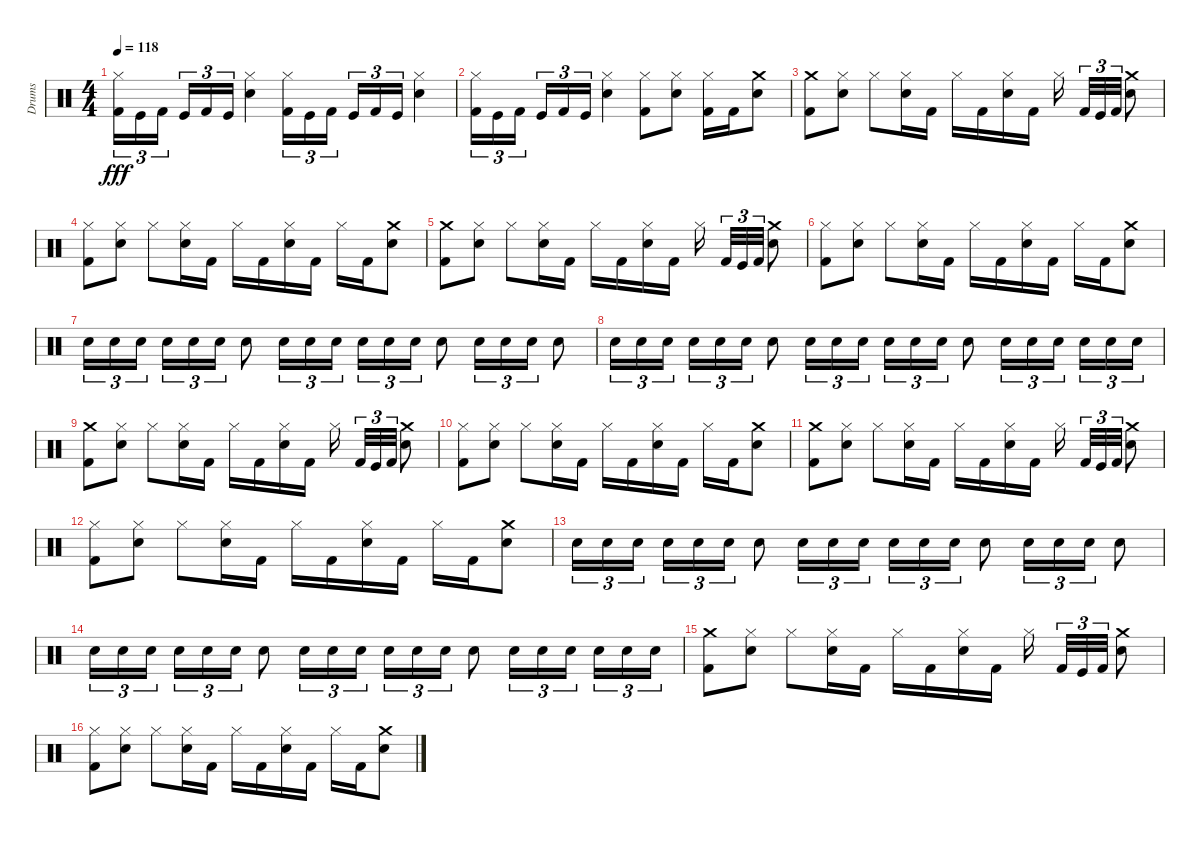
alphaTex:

\track ("Drums" "Drums") {instrument percussion}
\staff {score}
\articulation defaults
\ts (4 4)
\tempo 118
\clef neutral
\ks c
("Hi-Hat (closed)" "Kick (hit) 2").16{tu (3 2) dy fff} "Kick (hit)".16{tu (3 2)} "Kick (hit) 2".16{tu (3 2)} "Kick (hit)".16{tu (3 2)} "Kick (hit) 2".16{tu (3 2)} "Kick (hit)".16{tu (3 2)} ("Hi-Hat (closed)" "Electric Snare (hit)").4 ("Hi-Hat (closed)" "Kick (hit) 2").16{tu (3 2)} "Kick (hit)".16{tu (3 2)} "Kick (hit) 2".16{tu (3 2)} "Kick (hit)".16{tu (3 2)} "Kick (hit) 2".16{tu (3 2)} "Kick (hit)".16{tu (3 2)} ("Hi-Hat (closed)" "Electric Snare (hit)").4 |
("Hi-Hat (closed)" "Kick (hit) 2").16{tu (3 2)} "Kick (hit)".16{tu (3 2)} "Kick (hit) 2".16{tu (3 2)} "Kick (hit)".16{tu (3 2)} "Kick (hit) 2".16{tu (3 2)} "Kick (hit)".16{tu (3 2)} ("Hi-Hat (closed)" "Electric Snare (hit)").4 ("Hi-Hat (closed)" "Kick (hit) 2").8 ("Hi-Hat (closed)" "Electric Snare (hit)").8 ("Hi-Hat (closed)" "Kick (hit) 2").16 "Kick (hit) 2".16 ("Crash medium (hit)" "Electric Snare (hit)").8 |
("Crash medium (hit)" "Kick (hit) 2").8 ("Hi-Hat (closed)" "Electric Snare (hit)").8 "Hi-Hat (closed)".8 ("Hi-Hat (closed)" "Electric Snare (hit)").16 "Kick (hit) 2".16 "Hi-Hat (closed)".16 "Kick (hit) 2".16 ("Hi-Hat (closed)" "Electric Snare (hit)").16 "Kick (hit) 2".16 "Hi-Hat (closed)".16 "Kick (hit) 2".32{tu (3 2)} "Kick (hit)".32{tu (3 2)} "Kick (hit) 2".32{tu (3 2)} ("Crash medium (hit)" "Electric Snare (hit)").8 |
("Hi-Hat (closed)" "Kick (hit) 2").8 ("Hi-Hat (closed)" "Electric Snare (hit)").8 "Hi-Hat (closed)".8 ("Hi-Hat (closed)" "Electric Snare (hit)").16 "Kick (hit) 2".16 "Hi-Hat (closed)".16 "Kick (hit) 2".16 ("Hi-Hat (closed)" "Electric Snare (hit)").16 "Kick (hit) 2".16 "Hi-Hat (closed)".16 "Kick (hit) 2".16 ("Crash medium (hit)" "Electric Snare (hit)").8 |
("Crash medium (hit)" "Kick (hit) 2").8 ("Hi-Hat (closed)" "Electric Snare (hit)").8 "Hi-Hat (closed)".8 ("Hi-Hat (closed)" "Electric Snare (hit)").16 "Kick (hit) 2".16 "Hi-Hat (closed)".16 "Kick (hit) 2".16 ("Hi-Hat (closed)" "Electric Snare (hit)").16 "Kick (hit) 2".16 "Hi-Hat (closed)".16 "Kick (hit) 2".32{tu (3 2)} "Kick (hit)".32{tu (3 2)} "Kick (hit) 2".32{tu (3 2)} ("Crash medium (hit)" "Electric Snare (hit)").8 |
("Hi-Hat (closed)" "Kick (hit) 2").8 ("Hi-Hat (closed)" "Electric Snare (hit)").8 "Hi-Hat (closed)".8 ("Hi-Hat (closed)" "Electric Snare (hit)").16 "Kick (hit) 2".16 "Hi-Hat (closed)".16 "Kick (hit) 2".16 ("Hi-Hat (closed)" "Electric Snare (hit)").16 "Kick (hit) 2".16 "Hi-Hat (closed)".16 "Kick (hit) 2".16 ("Crash medium (hit)" "Electric Snare (hit)").8 |
"Electric Snare (hit)".16{tu (3 2)} "Electric Snare (hit)".16{tu (3 2)} "Electric Snare (hit)".16{tu (3 2)} "Electric Snare (hit)".16{tu (3 2)} "Electric Snare (hit)".16{tu (3 2)} "Electric Snare (hit)".16{tu (3 2)} "Electric Snare (hit)".8 "Electric Snare (hit)".16{tu (3 2)} "Electric Snare (hit)".16{tu (3 2)} "Electric Snare (hit)".16{tu (3 2)} "Electric Snare (hit)".16{tu (3 2)} "Electric Snare (hit)".16{tu (3 2)} "Electric Snare (hit)".16{tu (3 2)} "Electric Snare (hit)".8 "Electric Snare (hit)".16{tu (3 2)} "Electric Snare (hit)".16{tu (3 2)} "Electric Snare (hit)".16{tu (3 2)} "Electric Snare (hit)".8 |
"Electric Snare (hit)".16{tu (3 2)} "Electric Snare (hit)".16{tu (3 2)} "Electric Snare (hit)".16{tu (3 2)} "Electric Snare (hit)".16{tu (3 2)} "Electric Snare (hit)".16{tu (3 2)} "Electric Snare (hit)".16{tu (3 2)} "Electric Snare (hit)".8 "Electric Snare (hit)".16{tu (3 2)} "Electric Snare (hit)".16{tu (3 2)} "Electric Snare (hit)".16{tu (3 2)} "Electric Snare (hit)".16{tu (3 2)} "Electric Snare (hit)".16{tu (3 2)} "Electric Snare (hit)".16{tu (3 2)} "Electric Snare (hit)".8 "Electric Snare (hit)".16{tu (3 2)} "Electric Snare (hit)".16{tu (3 2)} "Electric Snare (hit)".16{tu (3 2)} "Electric Snare (hit)".16{tu (3 2)} "Electric Snare (hit)".16{tu (3 2)} "Electric Snare (hit)".16{tu (3 2)} |
("Crash medium (hit)" "Kick (hit) 2").8 ("Hi-Hat (closed)" "Electric Snare (hit)").8 "Hi-Hat (closed)".8 ("Hi-Hat (closed)" "Electric Snare (hit)").16 "Kick (hit) 2".16 "Hi-Hat (closed)".16 "Kick (hit) 2".16 ("Hi-Hat (closed)" "Electric Snare (hit)").16 "Kick (hit) 2".16 "Hi-Hat (closed)".16 "Kick (hit) 2".32{tu (3 2)} "Kick (hit)".32{tu (3 2)} "Kick (hit) 2".32{tu (3 2)} ("Crash medium (hit)" "Electric Snare (hit)").8 |
("Hi-Hat (closed)" "Kick (hit) 2").8 ("Hi-Hat (closed)" "Electric Snare (hit)").8 "Hi-Hat (closed)".8 ("Hi-Hat (closed)" "Electric Snare (hit)").16 "Kick (hit) 2".16 "Hi-Hat (closed)".16 "Kick (hit) 2".16 ("Hi-Hat (closed)" "Electric Snare (hit)").16 "Kick (hit) 2".16 "Hi-Hat (closed)".16 "Kick (hit) 2".16 ("Crash medium (hit)" "Electric Snare (hit)").8 |
("Crash medium (hit)" "Kick (hit) 2").8 ("Hi-Hat (closed)" "Electric Snare (hit)").8 "Hi-Hat (closed)".8 ("Hi-Hat (closed)" "Electric Snare (hit)").16 "Kick (hit) 2".16 "Hi-Hat (closed)".16 "Kick (hit) 2".16 ("Hi-Hat (closed)" "Electric Snare (hit)").16 "Kick (hit) 2".16 "Hi-Hat (closed)".16 "Kick (hit) 2".32{tu (3 2)} "Kick (hit)".32{tu (3 2)} "Kick (hit) 2".32{tu (3 2)} ("Crash medium (hit)" "Electric Snare (hit)").8 |
("Hi-Hat (closed)" "Kick (hit) 2").8 ("Hi-Hat (closed)" "Electric Snare (hit)").8 "Hi-Hat (closed)".8 ("Hi-Hat (closed)" "Electric Snare (hit)").16 "Kick (hit) 2".16 "Hi-Hat (closed)".16 "Kick (hit) 2".16 ("Hi-Hat (closed)" "Electric Snare (hit)").16 "Kick (hit) 2".16 "Hi-Hat (closed)".16 "Kick (hit) 2".16 ("Crash medium (hit)" "Electric Snare (hit)").8 |
"Electric Snare (hit)".16{tu (3 2)} "Electric Snare (hit)".16{tu (3 2)} "Electric Snare (hit)".16{tu (3 2)} "Electric Snare (hit)".16{tu (3 2)} "Electric Snare (hit)".16{tu (3 2)} "Electric Snare (hit)".16{tu (3 2)} "Electric Snare (hit)".8 "Electric Snare (hit)".16{tu (3 2)} "Electric Snare (hit)".16{tu (3 2)} "Electric Snare (hit)".16{tu (3 2)} "Electric Snare (hit)".16{tu (3 2)} "Electric Snare (hit)".16{tu (3 2)} "Electric Snare (hit)".16{tu (3 2)} "Electric Snare (hit)".8 "Electric Snare (hit)".16{tu (3 2)} "Electric Snare (hit)".16{tu (3 2)} "Electric Snare (hit)".16{tu (3 2)} "Electric Snare (hit)".8 |
"Electric Snare (hit)".16{tu (3 2)} "Electric Snare (hit)".16{tu (3 2)} "Electric Snare (hit)".16{tu (3 2)} "Electric Snare (hit)".16{tu (3 2)} "Electric Snare (hit)".16{tu (3 2)} "Electric Snare (hit)".16{tu (3 2)} "Electric Snare (hit)".8 "Electric Snare (hit)".16{tu (3 2)} "Electric Snare (hit)".16{tu (3 2)} "Electric Snare (hit)".16{tu (3 2)} "Electric Snare (hit)".16{tu (3 2)} "Electric Snare (hit)".16{tu (3 2)} "Electric Snare (hit)".16{tu (3 2)} "Electric Snare (hit)".8 "Electric Snare (hit)".16{tu (3 2)} "Electric Snare (hit)".16{tu (3 2)} "Electric Snare (hit)".16{tu (3 2)} "Electric Snare (hit)".16{tu (3 2)} "Electric Snare (hit)".16{tu (3 2)} "Electric Snare (hit)".16{tu (3 2)} |
("Crash medium (hit)" "Kick (hit) 2").8 ("Hi-Hat (closed)" "Electric Snare (hit)").8 "Hi-Hat (closed)".8 ("Hi-Hat (closed)" "Electric Snare (hit)").16 "Kick (hit) 2".16 "Hi-Hat (closed)".16 "Kick (hit) 2".16 ("Hi-Hat (closed)" "Electric Snare (hit)").16 "Kick (hit) 2".16 "Hi-Hat (closed)".16 "Kick (hit) 2".32{tu (3 2)} "Kick (hit)".32{tu (3 2)} "Kick (hit) 2".32{tu (3 2)} ("Crash medium (hit)" "Electric Snare (hit)").8 |
("Hi-Hat (closed)" "Kick (hit) 2").8 ("Hi-Hat (closed)" "Electric Snare (hit)").8 "Hi-Hat (closed)".8 ("Hi-Hat (closed)" "Electric Snare (hit)").16 "Kick (hit) 2".16 "Hi-Hat (closed)".16 "Kick (hit) 2".16 ("Hi-Hat (closed)" "Electric Snare (hit)").16 "Kick (hit) 2".16 "Hi-Hat (closed)".16 "Kick (hit) 2".16 ("Crash medium (hit)" "Electric Snare (hit)").8
